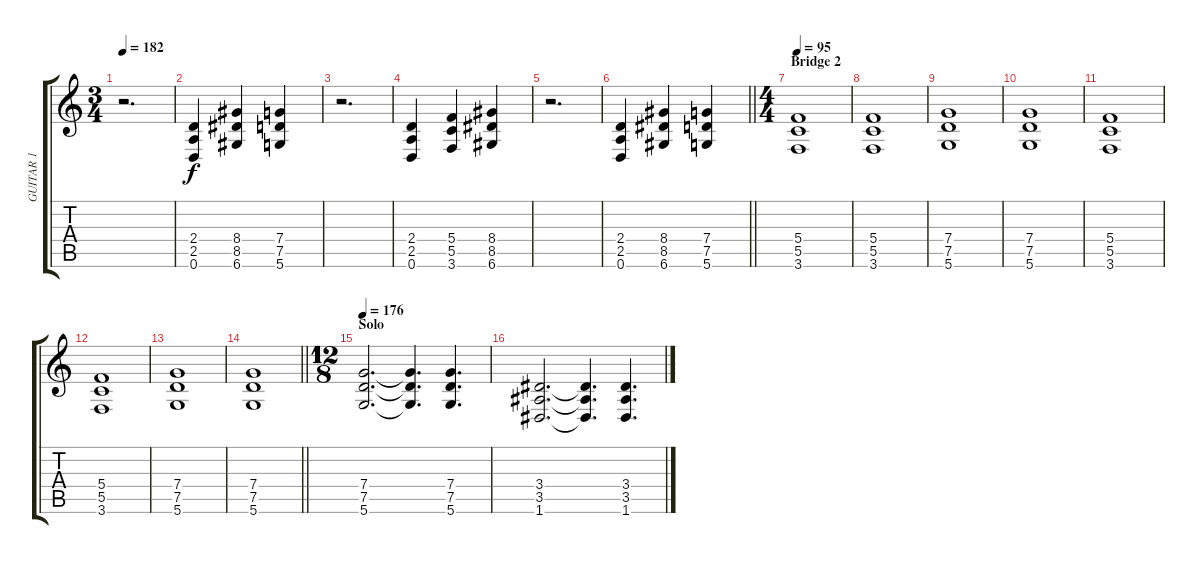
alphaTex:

\track ("GUITAR 1" "GUITAR 1") {instrument overdrivenguitar}
\staff {score tabs}
\tuning (D4 A3 F3 C3 G2 D2) {hide}
\ts (3 4)
\tempo 182
\clef g2
\ks c
r.2{d dy f} |
(2.4 2.5 0.6).4 (8.4 8.5 6.6).4 (7.4 7.5 5.6).4 |
r.2{d} |
(2.4 2.5 0.6).4 (5.4 5.5 3.6).4 (8.4 8.5 6.6).4 |
r.2{d} |
\barLineRight lightlight
(2.4 2.5 0.6).4 (8.4 8.5 6.6).4 (7.4 7.5 5.6).4 |
\ts (4 4)
\section ("" "Bridge 2")
\tempo 95
(5.4 5.5 3.6).1 |
(5.4 5.5 3.6).1 |
(7.4 7.5 5.6).1 |
(7.4 7.5 5.6).1 |
(5.4 5.5 3.6).1 |
(5.4 5.5 3.6).1 |
(7.4 7.5 5.6).1 |
\barLineRight lightlight
(7.4 7.5 5.6).1 |
\ts (12 8)
\section ("" "Solo")
\tempo 176
(7.4 7.5 5.6).2{d} (7.4{t} 7.5{t} 5.6{t}).4{d} (7.4 7.5 5.6).4{d} |
(3.4 3.5 1.6).2{d} (3.4{t} 3.5{t} 1.6{t}).4{d} (3.4 3.5 1.6).4{d}
